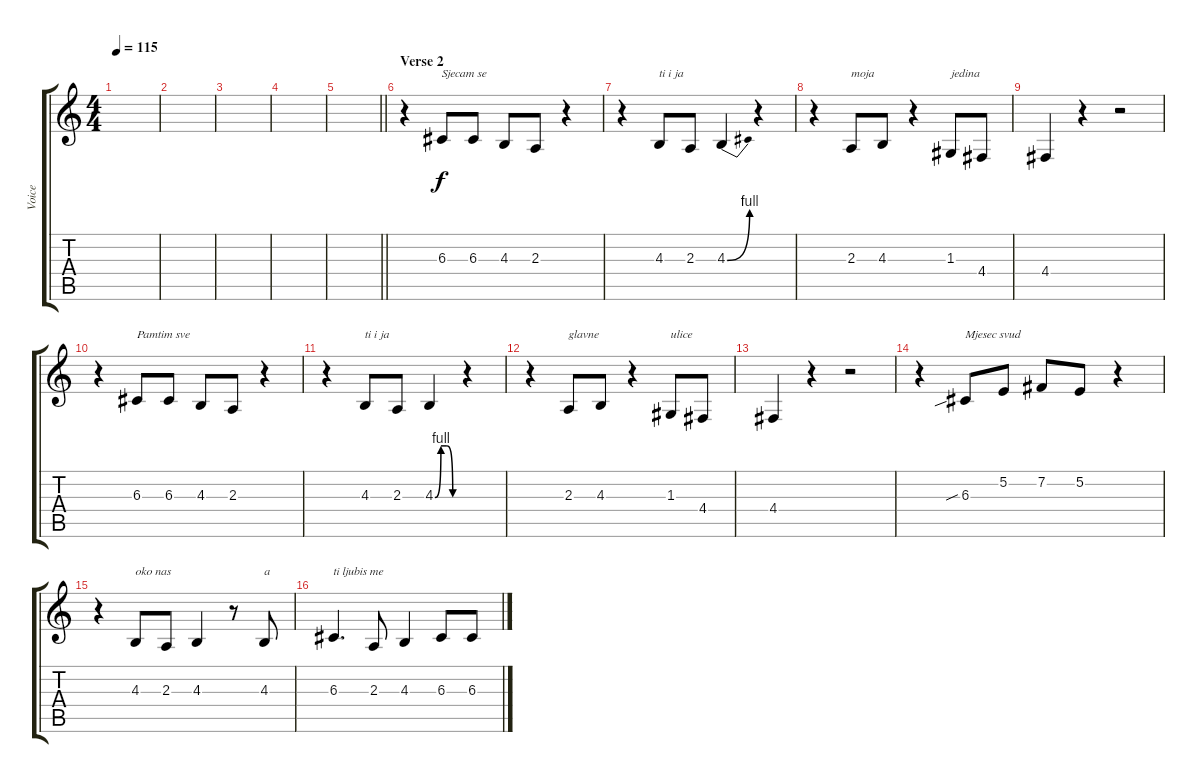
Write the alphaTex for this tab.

\track ("Voice" "Voice") {instrument tenorsax}
\staff {score tabs}
\tuning (E4 B3 G3 D3 A2 E2) {hide}
\ts (4 4)
\tempo 115
\clef g2
\ks c
|
|
|
|
\barLineRight lightlight
|
\section ("" "Verse 2")
r.4 6.3.8{txt "Sjecam se"} 6.3.8 4.3.8 2.3.8 r.4 |
r.4 4.3.8{txt "ti i ja"} 2.3.8 4.3{be (bend 0 0 60 4)}.4 r.4 |
r.4 2.3.8{txt "moja"} 4.3.8 r.4 1.3.8{txt "jedina"} 4.4.8 |
4.4.4 r.4 r.2 |
r.4 6.3.8{txt "Pamtim sve"} 6.3.8 4.3.8 2.3.8 r.4 |
r.4 4.3.8{txt "ti i ja"} 2.3.8 4.3{be (custom 0 0 15 4 30 4 45 0 60 0)}.4 r.4 |
r.4 2.3.8{txt "glavne"} 4.3.8 r.4 1.3.8{txt "ulice"} 4.4.8 |
4.4.4 r.4 r.2 |
r.4 6.3{sib}.8{txt "Mjesec svud"} 5.2.8 7.2.8 5.2.8 r.4 |
r.4 4.3.8{txt "oko nas"} 2.3.8 4.3.4 r.8 4.3.8{txt "a"} |
6.3.4{d txt "ti ljubis me"} 2.3.8 4.3.4 6.3.8 6.3.8
